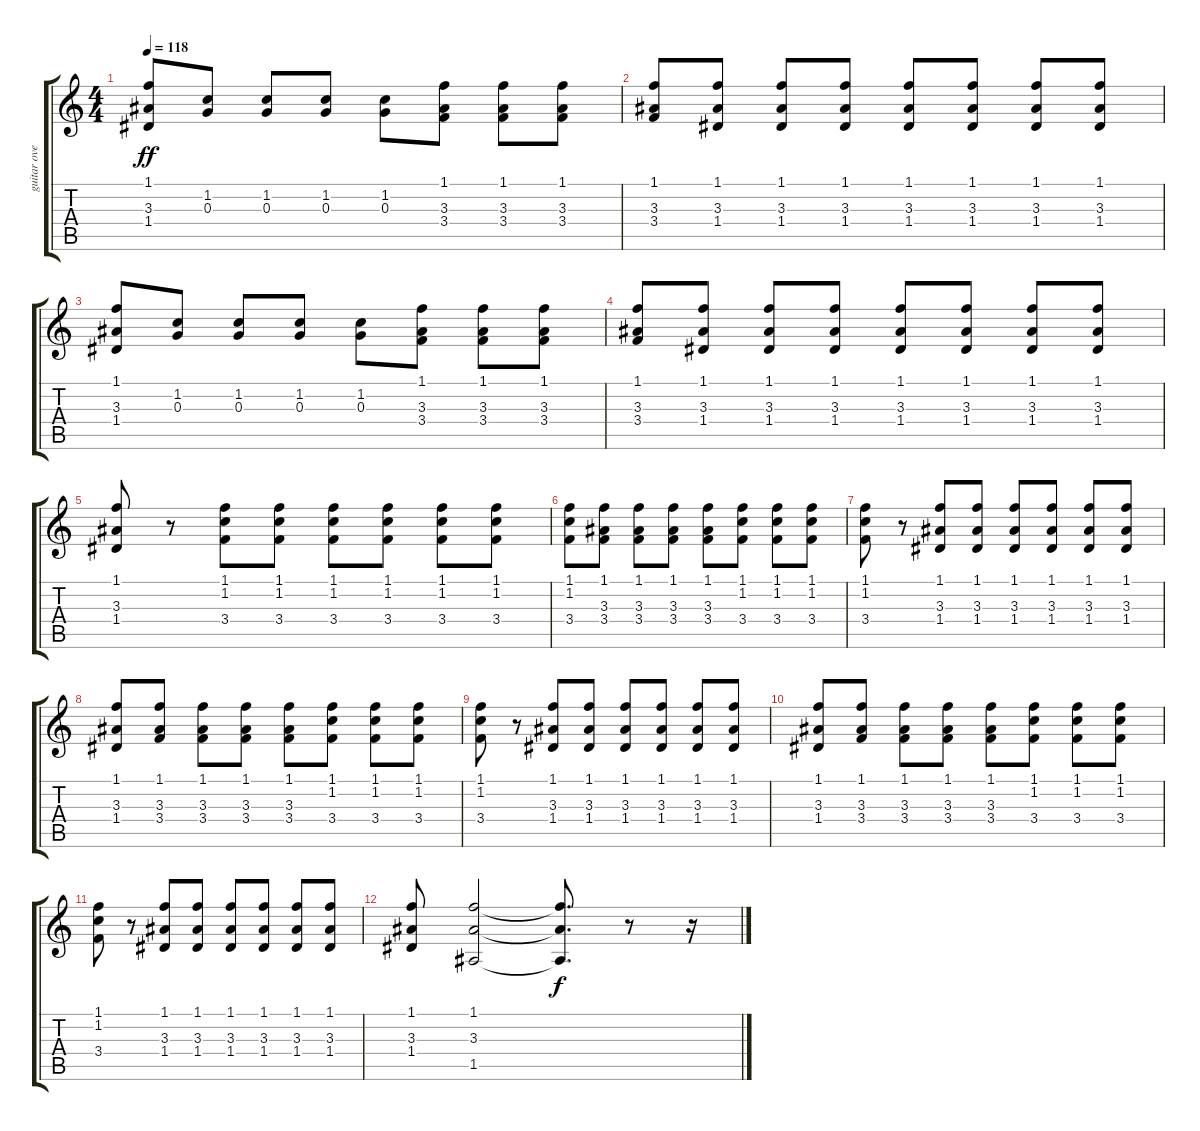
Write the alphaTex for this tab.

\track ("guitar overdrive" "guitar ove") {instrument overdrivenguitar}
\staff {score tabs}
\tuning (E4 B3 G3 D3 A2 E2) {hide}
\ts (4 4)
\tempo 118
\clef g2
\ks c
(1.1 3.3 1.4).8{dy ff} (1.2 0.3).8 (1.2 0.3).8 (1.2 0.3).8 (1.2 0.3).8 (1.1 3.3 3.4).8 (1.1 3.3 3.4).8 (1.1 3.3 3.4).8 |
(1.1 3.3 3.4).8 (1.1 3.3 1.4).8 (1.1 3.3 1.4).8 (1.1 3.3 1.4).8 (1.1 3.3 1.4).8 (1.1 3.3 1.4).8 (1.1 3.3 1.4).8 (1.1 3.3 1.4).8 |
(1.1 3.3 1.4).8 (1.2 0.3).8 (1.2 0.3).8 (1.2 0.3).8 (1.2 0.3).8 (1.1 3.3 3.4).8 (1.1 3.3 3.4).8 (1.1 3.3 3.4).8 |
(1.1 3.3 3.4).8 (1.1 3.3 1.4).8 (1.1 3.3 1.4).8 (1.1 3.3 1.4).8 (1.1 3.3 1.4).8 (1.1 3.3 1.4).8 (1.1 3.3 1.4).8 (1.1 3.3 1.4).8 |
(1.1 3.3 1.4).8 r.8 (1.1 1.2 3.4).8 (1.1 1.2 3.4).8 (1.1 1.2 3.4).8 (1.1 1.2 3.4).8 (1.1 1.2 3.4).8 (1.1 1.2 3.4).8 |
(1.1 1.2 3.4).8 (1.1 3.3 3.4).8 (1.1 3.3 3.4).8 (1.1 3.3 3.4).8 (1.1 3.3 3.4).8 (1.1 1.2 3.4).8 (1.1 1.2 3.4).8 (1.1 1.2 3.4).8 |
(1.1 1.2 3.4).8 r.8 (1.1 3.3 1.4).8 (1.1 3.3 1.4).8 (1.1 3.3 1.4).8 (1.1 3.3 1.4).8 (1.1 3.3 1.4).8 (1.1 3.3 1.4).8 |
(1.1 3.3 1.4).8 (1.1 3.3 3.4).8 (1.1 3.3 3.4).8 (1.1 3.3 3.4).8 (1.1 3.3 3.4).8 (1.1 1.2 3.4).8 (1.1 1.2 3.4).8 (1.1 1.2 3.4).8 |
(1.1 1.2 3.4).8 r.8 (1.1 3.3 1.4).8 (1.1 3.3 1.4).8 (1.1 3.3 1.4).8 (1.1 3.3 1.4).8 (1.1 3.3 1.4).8 (1.1 3.3 1.4).8 |
(1.1 3.3 1.4).8 (1.1 3.3 3.4).8 (1.1 3.3 3.4).8 (1.1 3.3 3.4).8 (1.1 3.3 3.4).8 (1.1 1.2 3.4).8 (1.1 1.2 3.4).8 (1.1 1.2 3.4).8 |
(1.1 1.2 3.4).8 r.8 (1.1 3.3 1.4).8 (1.1 3.3 1.4).8 (1.1 3.3 1.4).8 (1.1 3.3 1.4).8 (1.1 3.3 1.4).8 (1.1 3.3 1.4).8 |
(1.1 3.3 1.4).8 (1.1 3.3 1.5).2 (1.1{t} 3.3{t} 1.5{t}).8{d dy f} r.8 r.16
